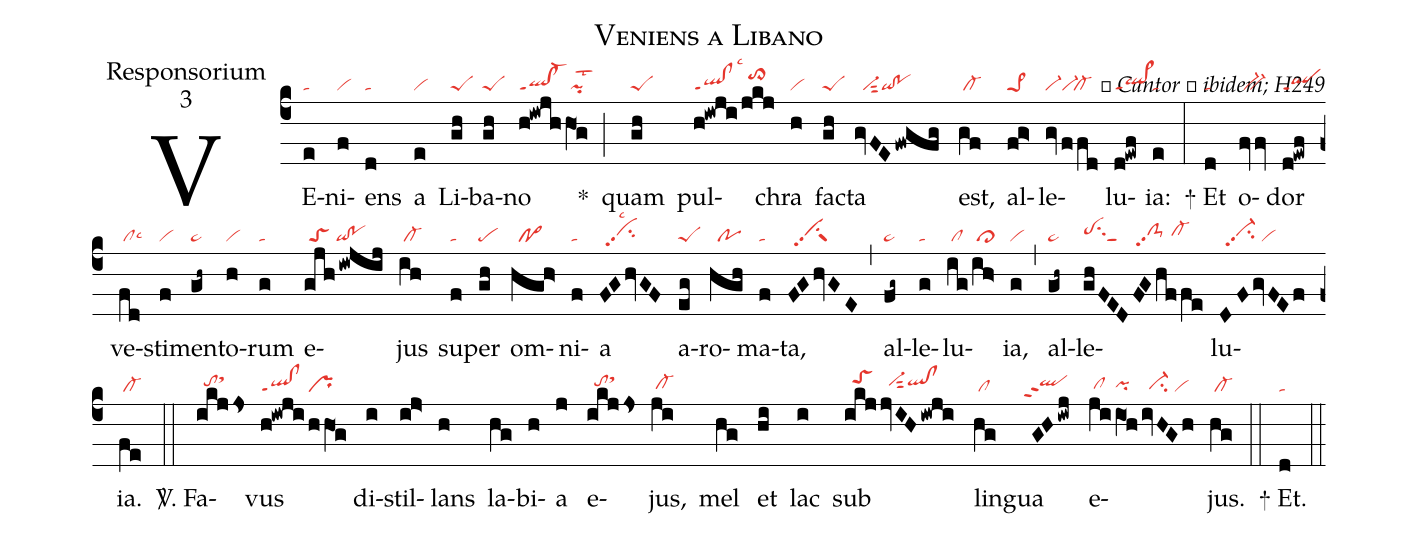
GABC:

name:Veniens a Libano;
office-part:Responsorium;
mode:3;
commentary:ꝶ Cantor ꝟ ibidem; H249;
nabc-lines:1;
%%
(c4)VE(e|ta)ni(f|vi)ens(d|ta) a(e|vi) Li(gh|peS)ba(gh|peS)no(h!iwjh|ql!cl-ppt1|hO1g|/pilst2)   *(;)
quam(gh|peS) pul(h!iwji|ql!clppt1lsc3|/jkj|//to>hj)chra(h|vi) fa(gh|peS)cta(gvFEfwgfg|//vi-sut2qi!po) est,(gf|/cl-) al(f!g>|pe>1)le(gvffd|vi-vi-`cl-)lu(d!ewf|ql>ppt1)ia:(e|ta) (:)

+
Et(d|ta) o(fvv|/bv-)dor(d!ewf|qlppt1)
ve(fd|/cllsc6)sti(f|vi)men(gh~|pe~)to(h|vi)rum(g|ta) e(gjhiwjij|/toS/qi!po)jus(ih|/cl-)
su(f|ta)per(gh|pe) om(hgh>|//po>)ni(f|ta)a(FGhvGF|//vihhpp2su2lsc2)
a(eg|peS)ro(hgh|//po)ma(f|ta)ta,(FGhvGE|//vihhpp2su1suw1) (,)
al(fg~|pe~)le(g|ta)lu(ig|/cl|/ih>|/cl>)ia,(g|vi) (,)
al(gh~|pe~)le(ghFED|pehhsu2sut1|FGhf/fe|/clS-hhpp2/cl-hh)lu(DFgvFEf|//vi-hhpp2su2/vi)ia.(fe|/cl-) (::)

<sp>V/</sp>.
Fa(ikjjs|//tohhsthj)vus(h!iwji|ql!clppt1|hhO1g|pr)
di(i)stil(i!j>)lans(h) la(hg)bi(h)a(j) e(ikjjs|//tohhsthj)jus,(ji|/cl-hg)
mel(hg) et(hi) lac(i) sub(ikj|//toShi|jvIHiwji|//vi-hhsut2qlhh!clhh) lin(hg|/cl)gua(GHiwj|``qlhhppt2)
e(ji|/clhg|iO1h|pihg|ivHGh|//ci-hg/vi)jus.(hg|/cl-) (::)

+ Et.(d|ta) (::)
